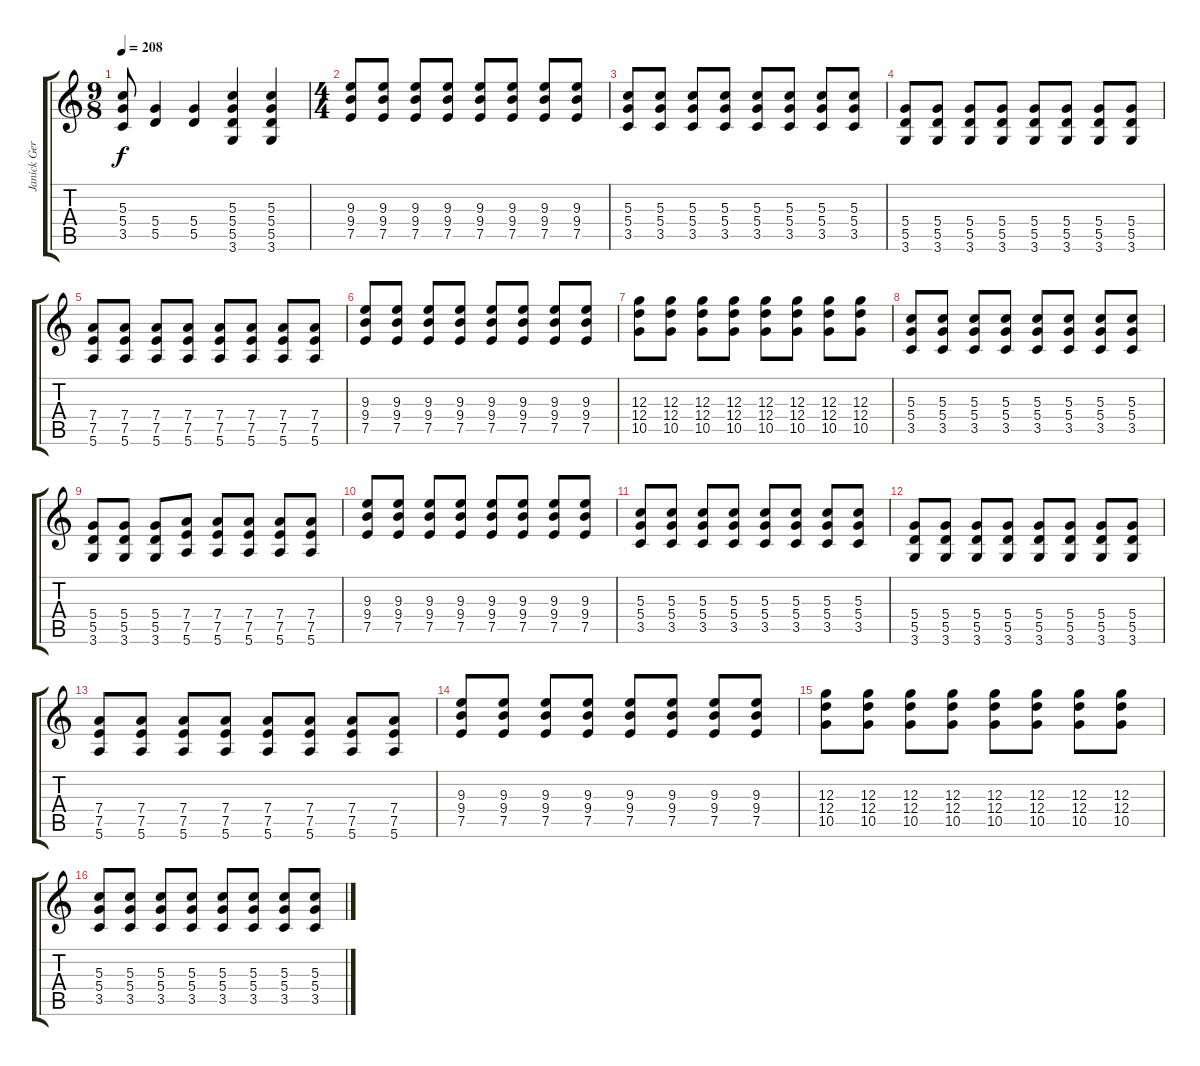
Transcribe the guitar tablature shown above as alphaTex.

\track ("Janick Gers" "Janick Ger") {instrument distortionguitar}
\staff {score tabs}
\tuning (E4 B3 G3 D3 A2 E2) {hide}
\ts (9 8)
\tempo 208
\clef g2
\ks c
(5.3{t} 5.4{t} 3.5{t}).8{dy f} (5.4 5.5).4 (5.4 5.5).4 (5.3 5.4 5.5 3.6).4 (5.3 5.4 5.5 3.6).4 |
\ts (4 4)
(9.3 9.4 7.5).8 (9.3 9.4 7.5).8 (9.3 9.4 7.5).8 (9.3 9.4 7.5).8 (9.3 9.4 7.5).8 (9.3 9.4 7.5).8 (9.3 9.4 7.5).8 (9.3 9.4 7.5).8 |
(5.3 5.4 3.5).8 (5.3 5.4 3.5).8 (5.3 5.4 3.5).8 (5.3 5.4 3.5).8 (5.3 5.4 3.5).8 (5.3 5.4 3.5).8 (5.3 5.4 3.5).8 (5.3 5.4 3.5).8 |
(5.4 5.5 3.6).8 (5.4 5.5 3.6).8 (5.4 5.5 3.6).8 (5.4 5.5 3.6).8 (5.4 5.5 3.6).8 (5.4 5.5 3.6).8 (5.4 5.5 3.6).8 (5.4 5.5 3.6).8 |
(7.4 7.5 5.6).8 (7.4 7.5 5.6).8 (7.4 7.5 5.6).8 (7.4 7.5 5.6).8 (7.4 7.5 5.6).8 (7.4 7.5 5.6).8 (7.4 7.5 5.6).8 (7.4 7.5 5.6).8 |
(9.3 9.4 7.5).8 (9.3 9.4 7.5).8 (9.3 9.4 7.5).8 (9.3 9.4 7.5).8 (9.3 9.4 7.5).8 (9.3 9.4 7.5).8 (9.3 9.4 7.5).8 (9.3 9.4 7.5).8 |
(12.3 12.4 10.5).8 (12.3 12.4 10.5).8 (12.3 12.4 10.5).8 (12.3 12.4 10.5).8 (12.3 12.4 10.5).8 (12.3 12.4 10.5).8 (12.3 12.4 10.5).8 (12.3 12.4 10.5).8 |
(5.3 5.4 3.5).8 (5.3 5.4 3.5).8 (5.3 5.4 3.5).8 (5.3 5.4 3.5).8 (5.3 5.4 3.5).8 (5.3 5.4 3.5).8 (5.3 5.4 3.5).8 (5.3 5.4 3.5).8 |
(5.4 5.5 3.6).8 (5.4 5.5 3.6).8 (5.4 5.5 3.6).8 (7.4 7.5 5.6).8 (7.4 7.5 5.6).8 (7.4 7.5 5.6).8 (7.4 7.5 5.6).8 (7.4 7.5 5.6).8 |
(9.3 9.4 7.5).8 (9.3 9.4 7.5).8 (9.3 9.4 7.5).8 (9.3 9.4 7.5).8 (9.3 9.4 7.5).8 (9.3 9.4 7.5).8 (9.3 9.4 7.5).8 (9.3 9.4 7.5).8 |
(5.3 5.4 3.5).8 (5.3 5.4 3.5).8 (5.3 5.4 3.5).8 (5.3 5.4 3.5).8 (5.3 5.4 3.5).8 (5.3 5.4 3.5).8 (5.3 5.4 3.5).8 (5.3 5.4 3.5).8 |
(5.4 5.5 3.6).8 (5.4 5.5 3.6).8 (5.4 5.5 3.6).8 (5.4 5.5 3.6).8 (5.4 5.5 3.6).8 (5.4 5.5 3.6).8 (5.4 5.5 3.6).8 (5.4 5.5 3.6).8 |
(7.4 7.5 5.6).8 (7.4 7.5 5.6).8 (7.4 7.5 5.6).8 (7.4 7.5 5.6).8 (7.4 7.5 5.6).8 (7.4 7.5 5.6).8 (7.4 7.5 5.6).8 (7.4 7.5 5.6).8 |
(9.3 9.4 7.5).8 (9.3 9.4 7.5).8 (9.3 9.4 7.5).8 (9.3 9.4 7.5).8 (9.3 9.4 7.5).8 (9.3 9.4 7.5).8 (9.3 9.4 7.5).8 (9.3 9.4 7.5).8 |
(12.3 12.4 10.5).8 (12.3 12.4 10.5).8 (12.3 12.4 10.5).8 (12.3 12.4 10.5).8 (12.3 12.4 10.5).8 (12.3 12.4 10.5).8 (12.3 12.4 10.5).8 (12.3 12.4 10.5).8 |
(5.3 5.4 3.5).8 (5.3 5.4 3.5).8 (5.3 5.4 3.5).8 (5.3 5.4 3.5).8 (5.3 5.4 3.5).8 (5.3 5.4 3.5).8 (5.3 5.4 3.5).8 (5.3 5.4 3.5).8
